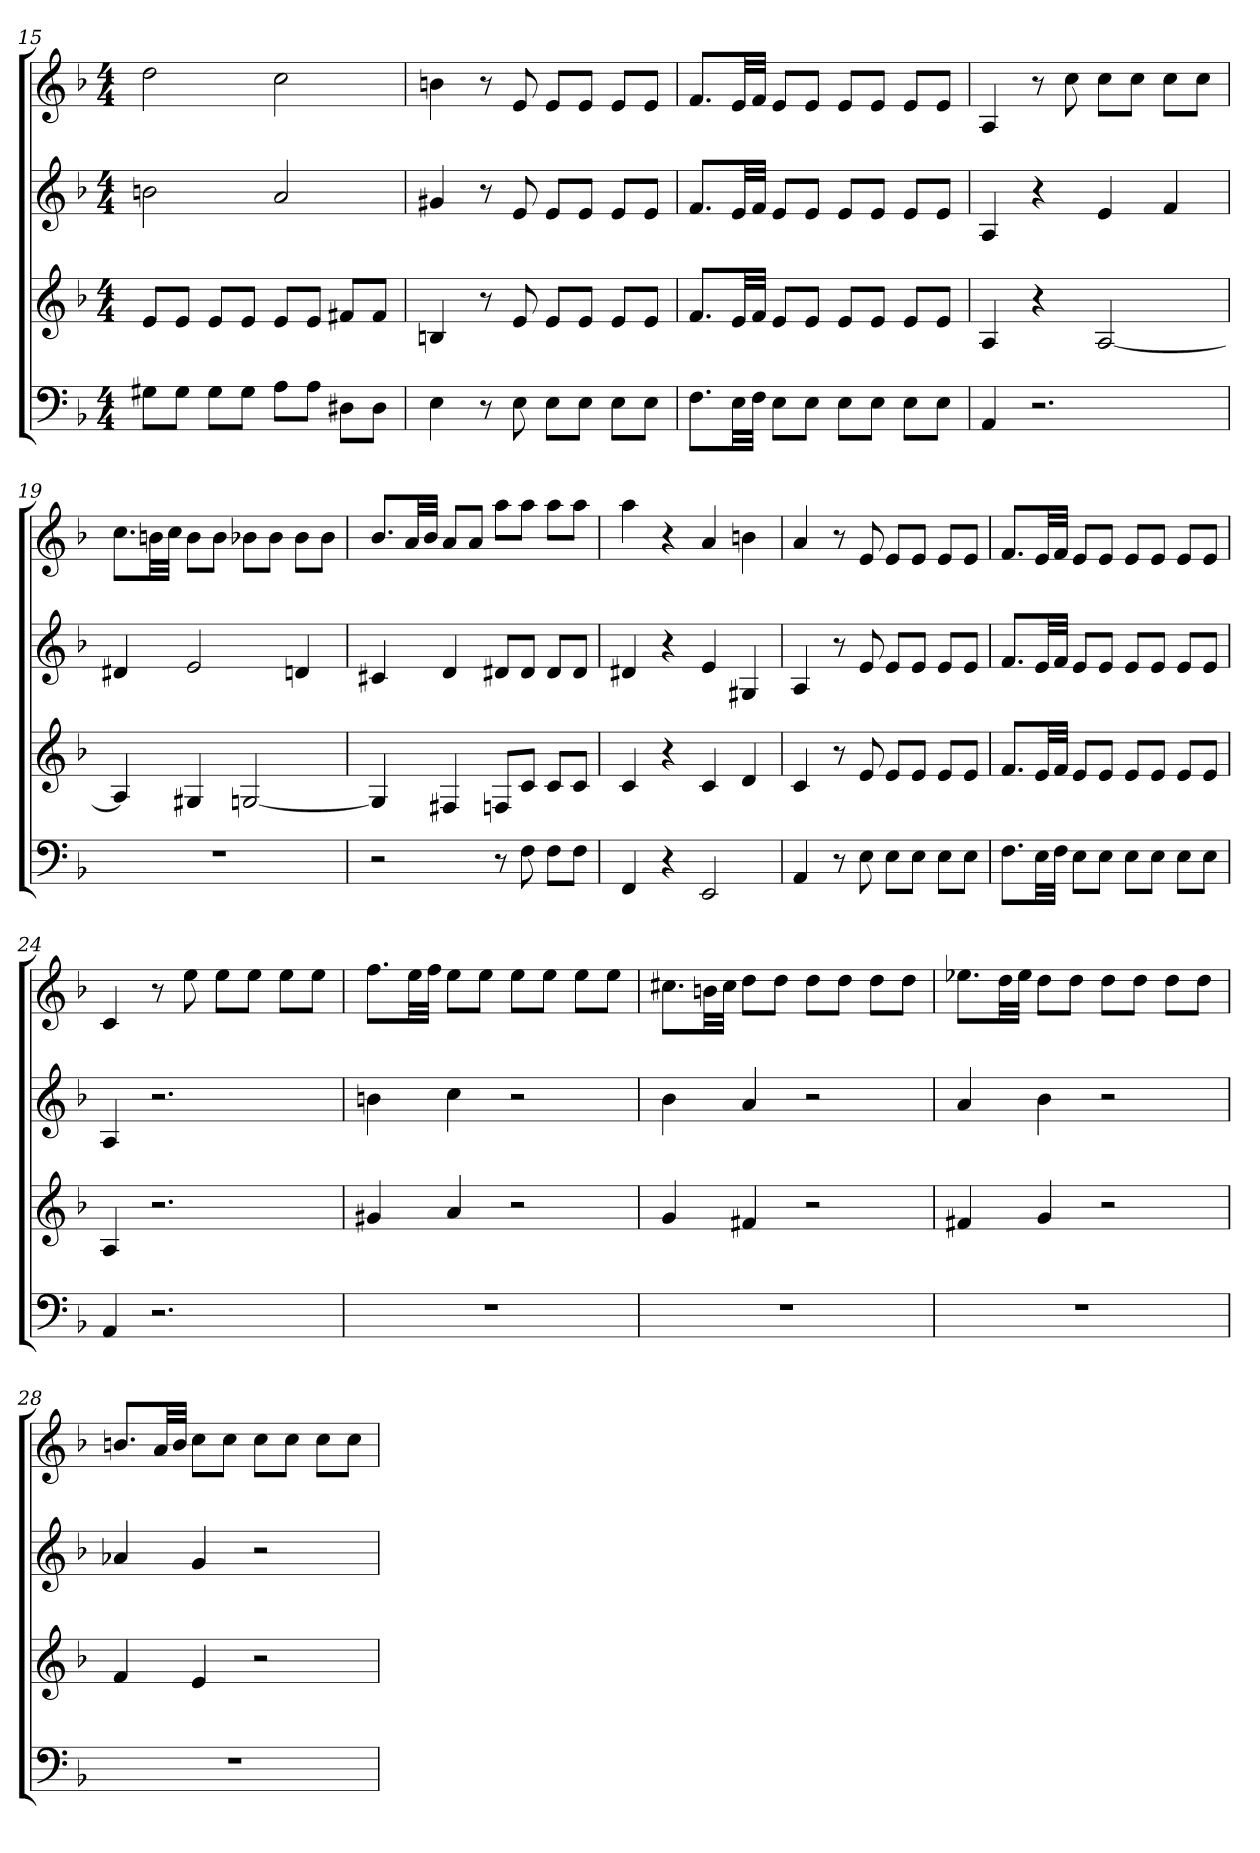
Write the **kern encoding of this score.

**kern	**kern	**kern	**kern
*part4	*part3	*part2	*part1
*staff4	*staff3	*staff2	*staff1
*k[b-]	*k[b-]	*k[b-]	*k[b-]
*d:	*d:	*d:	*d:
*M4/4	*M4/4	*M4/4	*M4/4
=15	=15	=15	=15
8G#XL	8eL	2bn	2dd
8G#J	8eJ	.	.
8G#L	8eL	.	.
8G#J	8eJ	.	.
8AL	8eL	2a	2cc
8AJ	8eJ	.	.
8D#XL	8f#XL	.	.
8D#J	8f#J	.	.
=16	=16	=16	=16
4E	4Bn	4g#X	4bn
8r	8r	8r	8r
8E	8e	8e	8e
8EL	8eL	8eL	8eL
8EJ	8eJ	8eJ	8eJ
8EL	8eL	8eL	8eL
8EJ	8eJ	8eJ	8eJ
=17	=17	=17	=17
8.FL	8.fL	8.fL	8.fL
32ELL	32eLL	32eLL	32eLL
32FJJJ	32fJJJ	32fJJJ	32fJJJ
8EL	8eL	8eL	8eL
8EJ	8eJ	8eJ	8eJ
8EL	8eL	8eL	8eL
8EJ	8eJ	8eJ	8eJ
8EL	8eL	8eL	8eL
8EJ	8eJ	8eJ	8eJ
=18	=18	=18	=18
4AA	4A	4A	4A
2.r	4r	4r	8r
.	.	.	8cc
.	[2A	4e	8ccL
.	.	.	8ccJ
.	.	4f	8ccL
.	.	.	8ccJ
=19	=19	=19	=19
1r	4A]	4d#X	8.ccL
.	.	.	32bnLL
.	.	.	32ccJJJ
.	4G#X	2e	8bL
.	.	.	8bJ
.	[2Gn	.	8b-XL
.	.	.	8b-J
.	.	4dn	8b-L
.	.	.	8b-J
=20	=20	=20	=20
2r	4G]	4c#X	8.b-L
.	.	.	32aLL
.	.	.	32b-JJJ
.	4F#X	4d	8aL
.	.	.	8aJ
8r	8FnL	8d#XL	8aaL
8F	8cJ	8d#J	8aaJ
8FL	8cL	8d#L	8aaL
8FJ	8cJ	8d#J	8aaJ
=21	=21	=21	=21
4FF	4c	4d#X	4aa
4r	4r	4r	4r
2EE	4c	4e	4a
.	4d	4G#X	4bn
=22	=22	=22	=22
4AA	4c	4A	4a
8r	8r	8r	8r
8E	8e	8e	8e
8EL	8eL	8eL	8eL
8EJ	8eJ	8eJ	8eJ
8EL	8eL	8eL	8eL
8EJ	8eJ	8eJ	8eJ
=23	=23	=23	=23
8.FL	8.fL	8.fL	8.fL
32ELL	32eLL	32eLL	32eLL
32FJJJ	32fJJJ	32fJJJ	32fJJJ
8EL	8eL	8eL	8eL
8EJ	8eJ	8eJ	8eJ
8EL	8eL	8eL	8eL
8EJ	8eJ	8eJ	8eJ
8EL	8eL	8eL	8eL
8EJ	8eJ	8eJ	8eJ
=24	=24	=24	=24
4AA	4A	4A	4c
2.r	2.r	2.r	8r
.	.	.	8ee
.	.	.	8eeL
.	.	.	8eeJ
.	.	.	8eeL
.	.	.	8eeJ
=25	=25	=25	=25
1r	4g#X	4bn	8.ffL
.	.	.	32eeLL
.	.	.	32ffJJJ
.	4a	4cc	8eeL
.	.	.	8eeJ
.	2r	2r	8eeL
.	.	.	8eeJ
.	.	.	8eeL
.	.	.	8eeJ
=26	=26	=26	=26
1r	4g	4b-	8.cc#XL
.	.	.	32bnLL
.	.	.	32cc#JJJ
.	4f#X	4a	8ddL
.	.	.	8ddJ
.	2r	2r	8ddL
.	.	.	8ddJ
.	.	.	8ddL
.	.	.	8ddJ
=27	=27	=27	=27
1r	4f#X	4a	8.ee-XL
.	.	.	32ddLL
.	.	.	32ee-JJJ
.	4g	4b-	8ddL
.	.	.	8ddJ
.	2r	2r	8ddL
.	.	.	8ddJ
.	.	.	8ddL
.	.	.	8ddJ
=28	=28	=28	=28
1r	4f	4a-X	8.bnL
.	.	.	32aLL
.	.	.	32bJJJ
.	4e	4g	8ccL
.	.	.	8ccJ
.	2r	2r	8ccL
.	.	.	8ccJ
.	.	.	8ccL
.	.	.	8ccJ
=	=	=	=
*-	*-	*-	*-
